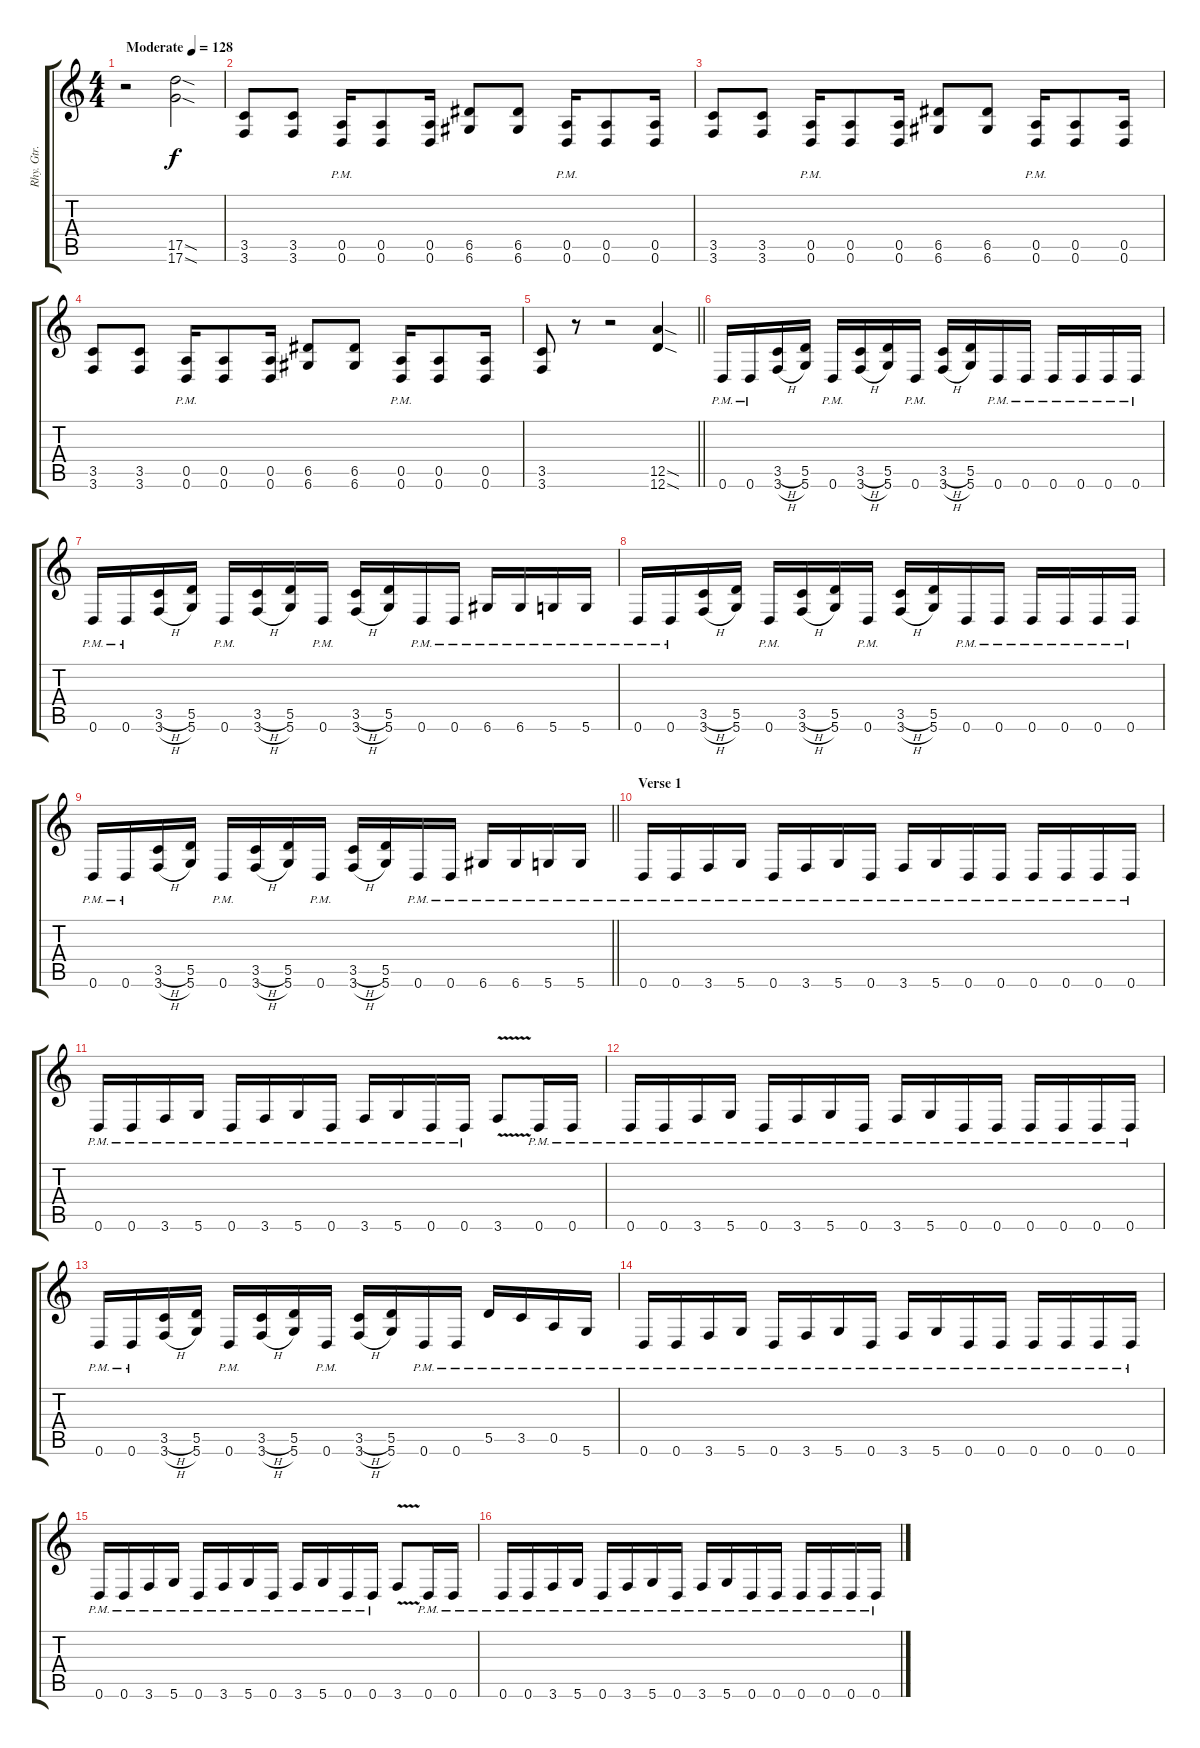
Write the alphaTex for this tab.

\track ("Rhy. Gtr. 2" "Rhy. Gtr. ") {instrument distortionguitar}
\staff {score tabs}
\tuning (E4 B3 G3 D3 A2 D2) {hide}
\ts (4 4)
\tempo (128 "Moderate")
\clef g2
\ks c
r.2{dy f instrument distortionguitar} (17.5{sod} 17.6{sod}).2 |
(3.5 3.6).8 (3.5 3.6).8 (0.5{pm} 0.6{pm}).16 (0.5 0.6).8 (0.5 0.6).16 (6.5 6.6).8 (6.5 6.6).8 (0.5{pm} 0.6{pm}).16 (0.5 0.6).8 (0.5 0.6).16 |
(3.5 3.6).8 (3.5 3.6).8 (0.5{pm} 0.6{pm}).16 (0.5 0.6).8 (0.5 0.6).16 (6.5 6.6).8 (6.5 6.6).8 (0.5{pm} 0.6{pm}).16 (0.5 0.6).8 (0.5 0.6).16 |
(3.5 3.6).8 (3.5 3.6).8 (0.5{pm} 0.6{pm}).16 (0.5 0.6).8 (0.5 0.6).16 (6.5 6.6).8 (6.5 6.6).8 (0.5{pm} 0.6{pm}).16 (0.5 0.6).8 (0.5 0.6).16 |
\barLineRight lightlight
(3.5 3.6).8 r.8 r.2 (12.5{sod} 12.6{sod}).4 |
\section ("" "")
0.6{pm}.16 0.6{pm}.16 (3.5{h} 3.6{h}).16 (5.5 5.6).16 0.6{pm}.16 (3.5{h} 3.6{h}).16 (5.5 5.6).16 0.6{pm}.16 (3.5{h} 3.6{h}).16 (5.5 5.6).16 0.6{pm}.16 0.6{pm}.16 0.6{pm}.16 0.6{pm}.16 0.6{pm}.16 0.6{pm}.16 |
0.6{pm}.16 0.6{pm}.16 (3.5{h} 3.6{h}).16 (5.5 5.6).16 0.6{pm}.16 (3.5{h} 3.6{h}).16 (5.5 5.6).16 0.6{pm}.16 (3.5{h} 3.6{h}).16 (5.5 5.6).16 0.6{pm}.16 0.6{pm}.16 6.6{pm}.16 6.6{pm}.16 5.6{pm}.16 5.6{pm}.16 |
0.6{pm}.16 0.6{pm}.16 (3.5{h} 3.6{h}).16 (5.5 5.6).16 0.6{pm}.16 (3.5{h} 3.6{h}).16 (5.5 5.6).16 0.6{pm}.16 (3.5{h} 3.6{h}).16 (5.5 5.6).16 0.6{pm}.16 0.6{pm}.16 0.6{pm}.16 0.6{pm}.16 0.6{pm}.16 0.6{pm}.16 |
\barLineRight lightlight
0.6{pm}.16 0.6{pm}.16 (3.5{h} 3.6{h}).16 (5.5 5.6).16 0.6{pm}.16 (3.5{h} 3.6{h}).16 (5.5 5.6).16 0.6{pm}.16 (3.5{h} 3.6{h}).16 (5.5 5.6).16 0.6{pm}.16 0.6{pm}.16 6.6{pm}.16 6.6{pm}.16 5.6{pm}.16 5.6{pm}.16 |
\section ("" "Verse 1")
0.6{pm}.16 0.6{pm}.16 3.6{pm}.16 5.6{pm}.16 0.6{pm}.16 3.6{pm}.16 5.6{pm}.16 0.6{pm}.16 3.6{pm}.16 5.6{pm}.16 0.6{pm}.16 0.6{pm}.16 0.6{pm}.16 0.6{pm}.16 0.6{pm}.16 0.6{pm}.16 |
0.6{pm}.16 0.6{pm}.16 3.6{pm}.16 5.6{pm}.16 0.6{pm}.16 3.6{pm}.16 5.6{pm}.16 0.6{pm}.16 3.6{pm}.16 5.6{pm}.16 0.6{pm}.16 0.6{pm}.16 3.6{v}.8 0.6{pm}.16 0.6{pm}.16 |
0.6{pm}.16 0.6{pm}.16 3.6{pm}.16 5.6{pm}.16 0.6{pm}.16 3.6{pm}.16 5.6{pm}.16 0.6{pm}.16 3.6{pm}.16 5.6{pm}.16 0.6{pm}.16 0.6{pm}.16 0.6{pm}.16 0.6{pm}.16 0.6{pm}.16 0.6{pm}.16 |
0.6{pm}.16 0.6{pm}.16 (3.5{h} 3.6{h}).16 (5.5 5.6).16 0.6{pm}.16 (3.5{h} 3.6{h}).16 (5.5 5.6).16 0.6{pm}.16 (3.5{h} 3.6{h}).16 (5.5 5.6).16 0.6{pm}.16 0.6{pm}.16 5.5{pm}.16 3.5{pm}.16 0.5{pm}.16 5.6{pm}.16 |
0.6{pm}.16 0.6{pm}.16 3.6{pm}.16 5.6{pm}.16 0.6{pm}.16 3.6{pm}.16 5.6{pm}.16 0.6{pm}.16 3.6{pm}.16 5.6{pm}.16 0.6{pm}.16 0.6{pm}.16 0.6{pm}.16 0.6{pm}.16 0.6{pm}.16 0.6{pm}.16 |
0.6{pm}.16 0.6{pm}.16 3.6{pm}.16 5.6{pm}.16 0.6{pm}.16 3.6{pm}.16 5.6{pm}.16 0.6{pm}.16 3.6{pm}.16 5.6{pm}.16 0.6{pm}.16 0.6{pm}.16 3.6{v}.8 0.6{pm}.16 0.6{pm}.16 |
0.6{pm}.16 0.6{pm}.16 3.6{pm}.16 5.6{pm}.16 0.6{pm}.16 3.6{pm}.16 5.6{pm}.16 0.6{pm}.16 3.6{pm}.16 5.6{pm}.16 0.6{pm}.16 0.6{pm}.16 0.6{pm}.16 0.6{pm}.16 0.6{pm}.16 0.6{pm}.16
